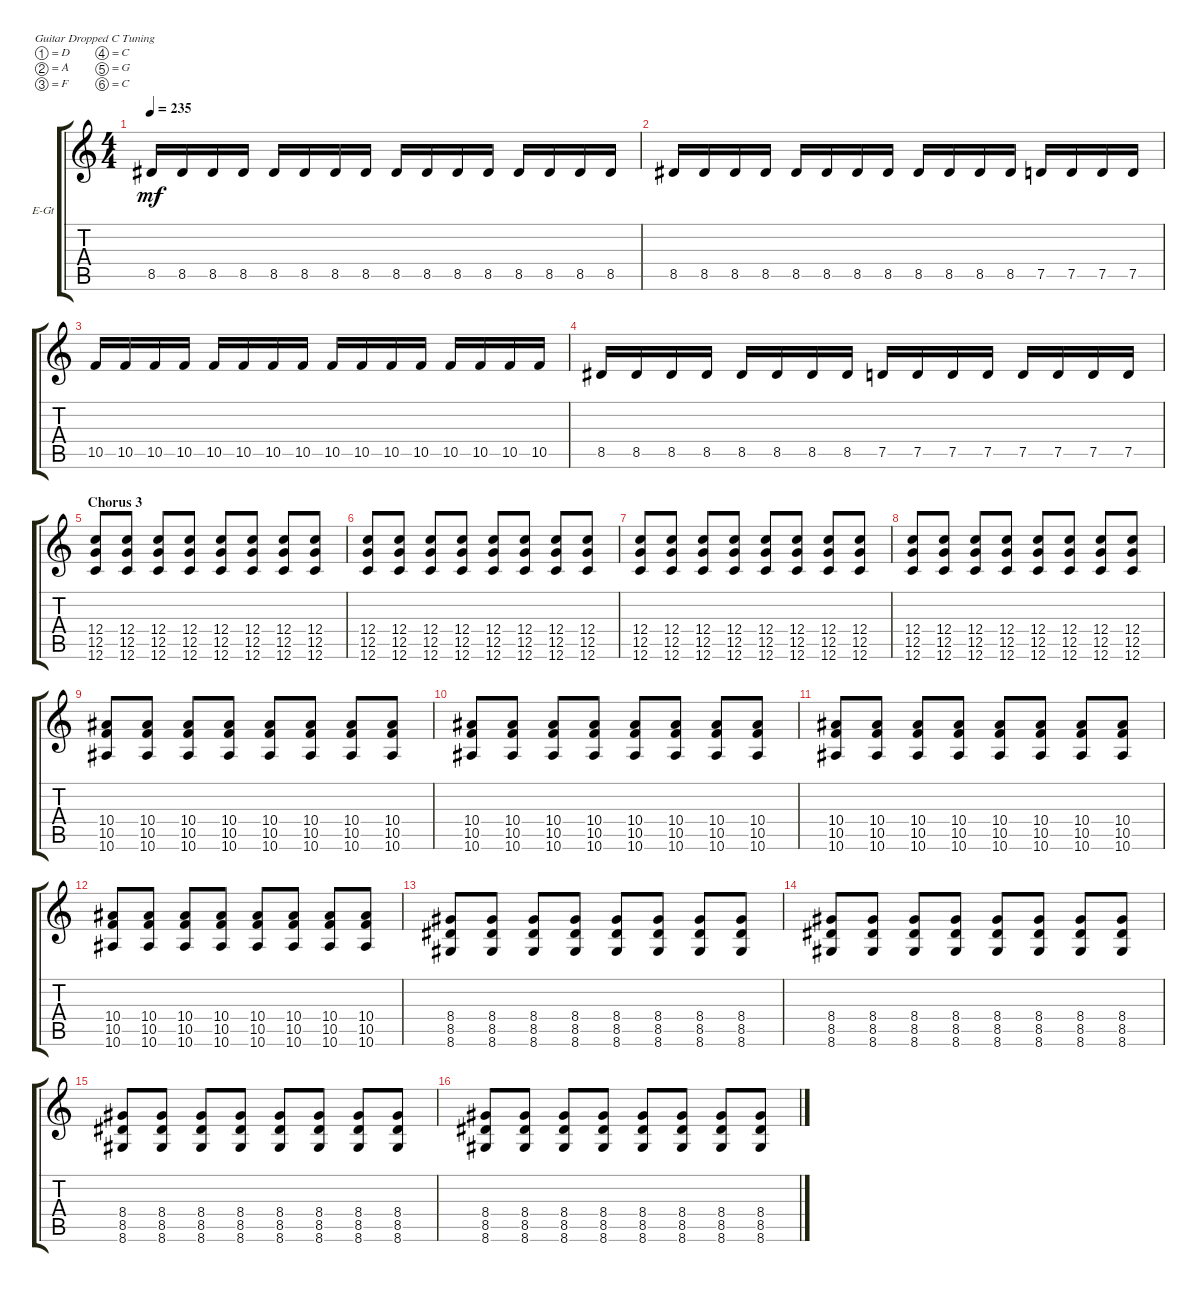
\defaultSystemsLayout 4
\bracketExtendMode groupsimilarinstruments
\firstSystemTrackNameOrientation horizontal
\otherSystemsTrackNameOrientation horizontal
\track ("Electric Guitar" "E-Gt") {instrument distortionguitar}
\staff {score tabs}
\tuning (D4 A3 F3 C3 G2 C2)
\ts (4 4)
\tempo 235
\clef g2
\scale
0.333333
\ks c
8.5.16{dy mf} 8.5.16 8.5.16 8.5.16 8.5.16 8.5.16 8.5.16 8.5.16 8.5.16 8.5.16 8.5.16 8.5.16 8.5.16 8.5.16 8.5.16 8.5.16 |
\scale
0.333333 8.5.16 8.5.16 8.5.16 8.5.16 8.5.16 8.5.16 8.5.16 8.5.16 8.5.16 8.5.16 8.5.16 8.5.16 7.5.16 7.5.16 7.5.16 7.5.16 |
\scale
0.333333 10.5.16 10.5.16 10.5.16 10.5.16 10.5.16 10.5.16 10.5.16 10.5.16 10.5.16 10.5.16 10.5.16 10.5.16 10.5.16 10.5.16 10.5.16 10.5.16 |
\scale
0.333333 8.5.16 8.5.16 8.5.16 8.5.16 8.5.16 8.5.16 8.5.16 8.5.16 7.5.16 7.5.16 7.5.16 7.5.16 7.5.16 7.5.16 7.5.16 7.5.16 |
\section ("" "Chorus 3")
\scale
0.333333 (12.5 12.4 12.6).8 (12.5 12.4 12.6).8 (12.5 12.4 12.6).8 (12.5 12.4 12.6).8 (12.5 12.4 12.6).8 (12.5 12.4 12.6).8 (12.5 12.4 12.6).8 (12.5 12.4 12.6).8 |
\scale
0.333333 (12.5 12.4 12.6).8 (12.5 12.4 12.6).8 (12.5 12.4 12.6).8 (12.5 12.4 12.6).8 (12.5 12.4 12.6).8 (12.5 12.4 12.6).8 (12.5 12.4 12.6).8 (12.5 12.4 12.6).8 |
\scale
0.333333 (12.5 12.4 12.6).8 (12.5 12.4 12.6).8 (12.5 12.4 12.6).8 (12.5 12.4 12.6).8 (12.5 12.4 12.6).8 (12.5 12.4 12.6).8 (12.5 12.4 12.6).8 (12.5 12.4 12.6).8 |
\scale
0.333333 (12.5 12.4 12.6).8 (12.5 12.4 12.6).8 (12.5 12.4 12.6).8 (12.5 12.4 12.6).8 (12.5 12.4 12.6).8 (12.5 12.4 12.6).8 (12.5 12.4 12.6).8 (12.5 12.4 12.6).8 |
\scale
0.333333 (10.6 10.5 10.4).8 (10.6 10.5 10.4).8 (10.6 10.5 10.4).8 (10.6 10.5 10.4).8 (10.6 10.5 10.4).8 (10.6 10.5 10.4).8 (10.6 10.5 10.4).8 (10.6 10.5 10.4).8 |
\scale
0.333333 (10.6 10.5 10.4).8 (10.6 10.5 10.4).8 (10.6 10.5 10.4).8 (10.6 10.5 10.4).8 (10.6 10.5 10.4).8 (10.6 10.5 10.4).8 (10.6 10.5 10.4).8 (10.6 10.5 10.4).8 |
\scale
0.333333 (10.6 10.5 10.4).8 (10.6 10.5 10.4).8 (10.6 10.5 10.4).8 (10.6 10.5 10.4).8 (10.6 10.5 10.4).8 (10.6 10.5 10.4).8 (10.6 10.5 10.4).8 (10.6 10.5 10.4).8 |
\scale
0.333333 (10.6 10.5 10.4).8 (10.6 10.5 10.4).8 (10.6 10.5 10.4).8 (10.6 10.5 10.4).8 (10.6 10.5 10.4).8 (10.6 10.5 10.4).8 (10.6 10.5 10.4).8 (10.6 10.5 10.4).8 |
\scale
0.333333 (8.5 8.4 8.6).8 (8.5 8.4 8.6).8 (8.5 8.4 8.6).8 (8.5 8.4 8.6).8 (8.5 8.4 8.6).8 (8.5 8.4 8.6).8 (8.5 8.4 8.6).8 (8.5 8.4 8.6).8 |
\scale
0.333333 (8.5 8.4 8.6).8 (8.5 8.4 8.6).8 (8.5 8.4 8.6).8 (8.5 8.4 8.6).8 (8.5 8.4 8.6).8 (8.5 8.4 8.6).8 (8.5 8.4 8.6).8 (8.5 8.4 8.6).8 |
\scale
0.333333 (8.5 8.4 8.6).8 (8.5 8.4 8.6).8 (8.5 8.4 8.6).8 (8.5 8.4 8.6).8 (8.5 8.4 8.6).8 (8.5 8.4 8.6).8 (8.5 8.4 8.6).8 (8.5 8.4 8.6).8 |
\scale
0.333333 (8.5 8.4 8.6).8 (8.5 8.4 8.6).8 (8.5 8.4 8.6).8 (8.5 8.4 8.6).8 (8.5 8.4 8.6).8 (8.5 8.4 8.6).8 (8.5 8.4 8.6).8 (8.5 8.4 8.6).8
